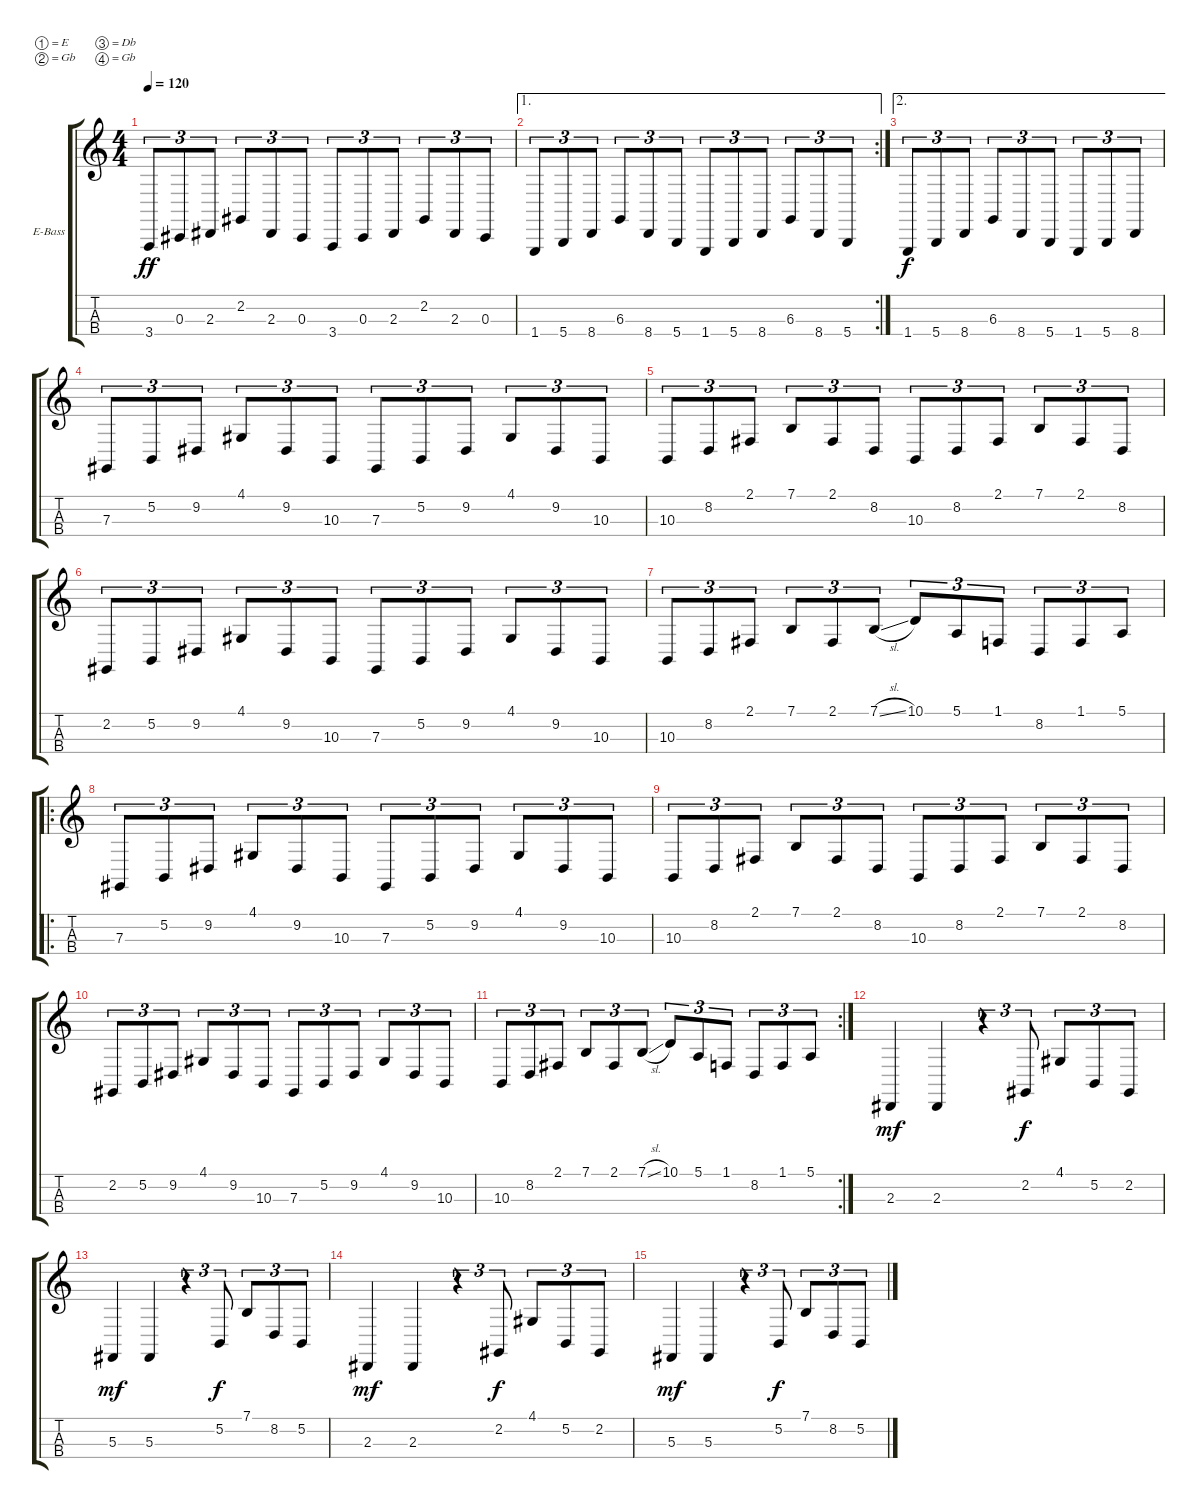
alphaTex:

\defaultSystemsLayout 4
\bracketExtendMode groupsimilarinstruments
\firstSystemTrackNameOrientation horizontal
\otherSystemsTrackNameOrientation horizontal
\track ("Electric Bass" "E-Bass") {instrument electricbassfinger}
\staff {score tabs}
\tuning (E2 Gb1 Db1 Gb0)
\ts (4 4)
\tempo 120
\clef g2
\ks c
3.4.8{tu (3 2) dy ff} 0.3.8{tu (3 2)} 2.3.8{tu (3 2)} 2.2.8{tu (3 2)} 2.3.8{tu (3 2)} 0.3.8{tu (3 2)} 3.4.8{tu (3 2)} 0.3.8{tu (3 2)} 2.3.8{tu (3 2)} 2.2.8{tu (3 2)} 2.3.8{tu (3 2)} 0.3.8{tu (3 2)} |
\ae 1
\rc 2
1.4.8{tu (3 2)} 5.4.8{tu (3 2)} 8.4.8{tu (3 2)} 6.3.8{tu (3 2)} 8.4.8{tu (3 2)} 5.4.8{tu (3 2)} 1.4.8{tu (3 2)} 5.4.8{tu (3 2)} 8.4.8{tu (3 2)} 6.3.8{tu (3 2)} 8.4.8{tu (3 2)} 5.4.8{tu (3 2)} |
\ae 2
1.4.8{tu (3 2) dy f} 5.4.8{tu (3 2)} 8.4.8{tu (3 2)} 6.3.8{tu (3 2)} 8.4.8{tu (3 2)} 5.4.8{tu (3 2)} 1.4.8{tu (3 2)} 5.4.8{tu (3 2)} 8.4.8{tu (3 2)} |
7.3.8{tu (3 2)} 5.2.8{tu (3 2)} 9.2.8{tu (3 2)} 4.1.8{tu (3 2)} 9.2.8{tu (3 2)} 10.3.8{tu (3 2)} 7.3.8{tu (3 2)} 5.2.8{tu (3 2)} 9.2.8{tu (3 2)} 4.1.8{tu (3 2)} 9.2.8{tu (3 2)} 10.3.8{tu (3 2)} |
10.3.8{tu (3 2)} 8.2.8{tu (3 2)} 2.1.8{tu (3 2)} 7.1.8{tu (3 2)} 2.1.8{tu (3 2)} 8.2.8{tu (3 2)} 10.3.8{tu (3 2)} 8.2.8{tu (3 2)} 2.1.8{tu (3 2)} 7.1.8{tu (3 2)} 2.1.8{tu (3 2)} 8.2.8{tu (3 2)} |
2.2.8{tu (3 2)} 5.2.8{tu (3 2)} 9.2.8{tu (3 2)} 4.1.8{tu (3 2)} 9.2.8{tu (3 2)} 10.3.8{tu (3 2)} 7.3.8{tu (3 2)} 5.2.8{tu (3 2)} 9.2.8{tu (3 2)} 4.1.8{tu (3 2)} 9.2.8{tu (3 2)} 10.3.8{tu (3 2)} |
10.3.8{tu (3 2)} 8.2.8{tu (3 2)} 2.1.8{tu (3 2)} 7.1.8{tu (3 2)} 2.1.8{tu (3 2)} 7.1{sl}.8{tu (3 2)} 10.1.8{tu (3 2)} 5.1.8{tu (3 2)} 1.1.8{tu (3 2)} 8.2.8{tu (3 2)} 1.1.8{tu (3 2)} 5.1.8{tu (3 2)} |
\ro
7.3.8{tu (3 2)} 5.2.8{tu (3 2)} 9.2.8{tu (3 2)} 4.1.8{tu (3 2)} 9.2.8{tu (3 2)} 10.3.8{tu (3 2)} 7.3.8{tu (3 2)} 5.2.8{tu (3 2)} 9.2.8{tu (3 2)} 4.1.8{tu (3 2)} 9.2.8{tu (3 2)} 10.3.8{tu (3 2)} |
10.3.8{tu (3 2)} 8.2.8{tu (3 2)} 2.1.8{tu (3 2)} 7.1.8{tu (3 2)} 2.1.8{tu (3 2)} 8.2.8{tu (3 2)} 10.3.8{tu (3 2)} 8.2.8{tu (3 2)} 2.1.8{tu (3 2)} 7.1.8{tu (3 2)} 2.1.8{tu (3 2)} 8.2.8{tu (3 2)} |
2.2.8{tu (3 2)} 5.2.8{tu (3 2)} 9.2.8{tu (3 2)} 4.1.8{tu (3 2)} 9.2.8{tu (3 2)} 10.3.8{tu (3 2)} 7.3.8{tu (3 2)} 5.2.8{tu (3 2)} 9.2.8{tu (3 2)} 4.1.8{tu (3 2)} 9.2.8{tu (3 2)} 10.3.8{tu (3 2)} |
\rc 2
10.3.8{tu (3 2)} 8.2.8{tu (3 2)} 2.1.8{tu (3 2)} 7.1.8{tu (3 2)} 2.1.8{tu (3 2)} 7.1{sl}.8{tu (3 2)} 10.1.8{tu (3 2)} 5.1.8{tu (3 2)} 1.1.8{tu (3 2)} 8.2.8{tu (3 2)} 1.1.8{tu (3 2)} 5.1.8{tu (3 2)} |
2.3.4{dy mf} 2.3.4 r.4{tu (3 2)} 2.2.8{tu (3 2) dy f} 4.1.8{tu (3 2)} 5.2.8{tu (3 2)} 2.2.8{tu (3 2)} |
5.3.4{dy mf} 5.3.4 r.4{tu (3 2)} 5.2.8{tu (3 2) dy f} 7.1.8{tu (3 2)} 8.2.8{tu (3 2)} 5.2.8{tu (3 2)} |
2.3.4{dy mf} 2.3.4 r.4{tu (3 2)} 2.2.8{tu (3 2) dy f} 4.1.8{tu (3 2)} 5.2.8{tu (3 2)} 2.2.8{tu (3 2)} |
5.3.4{dy mf} 5.3.4 r.4{tu (3 2)} 5.2.8{tu (3 2) dy f} 7.1.8{tu (3 2)} 8.2.8{tu (3 2)} 5.2.8{tu (3 2)}
